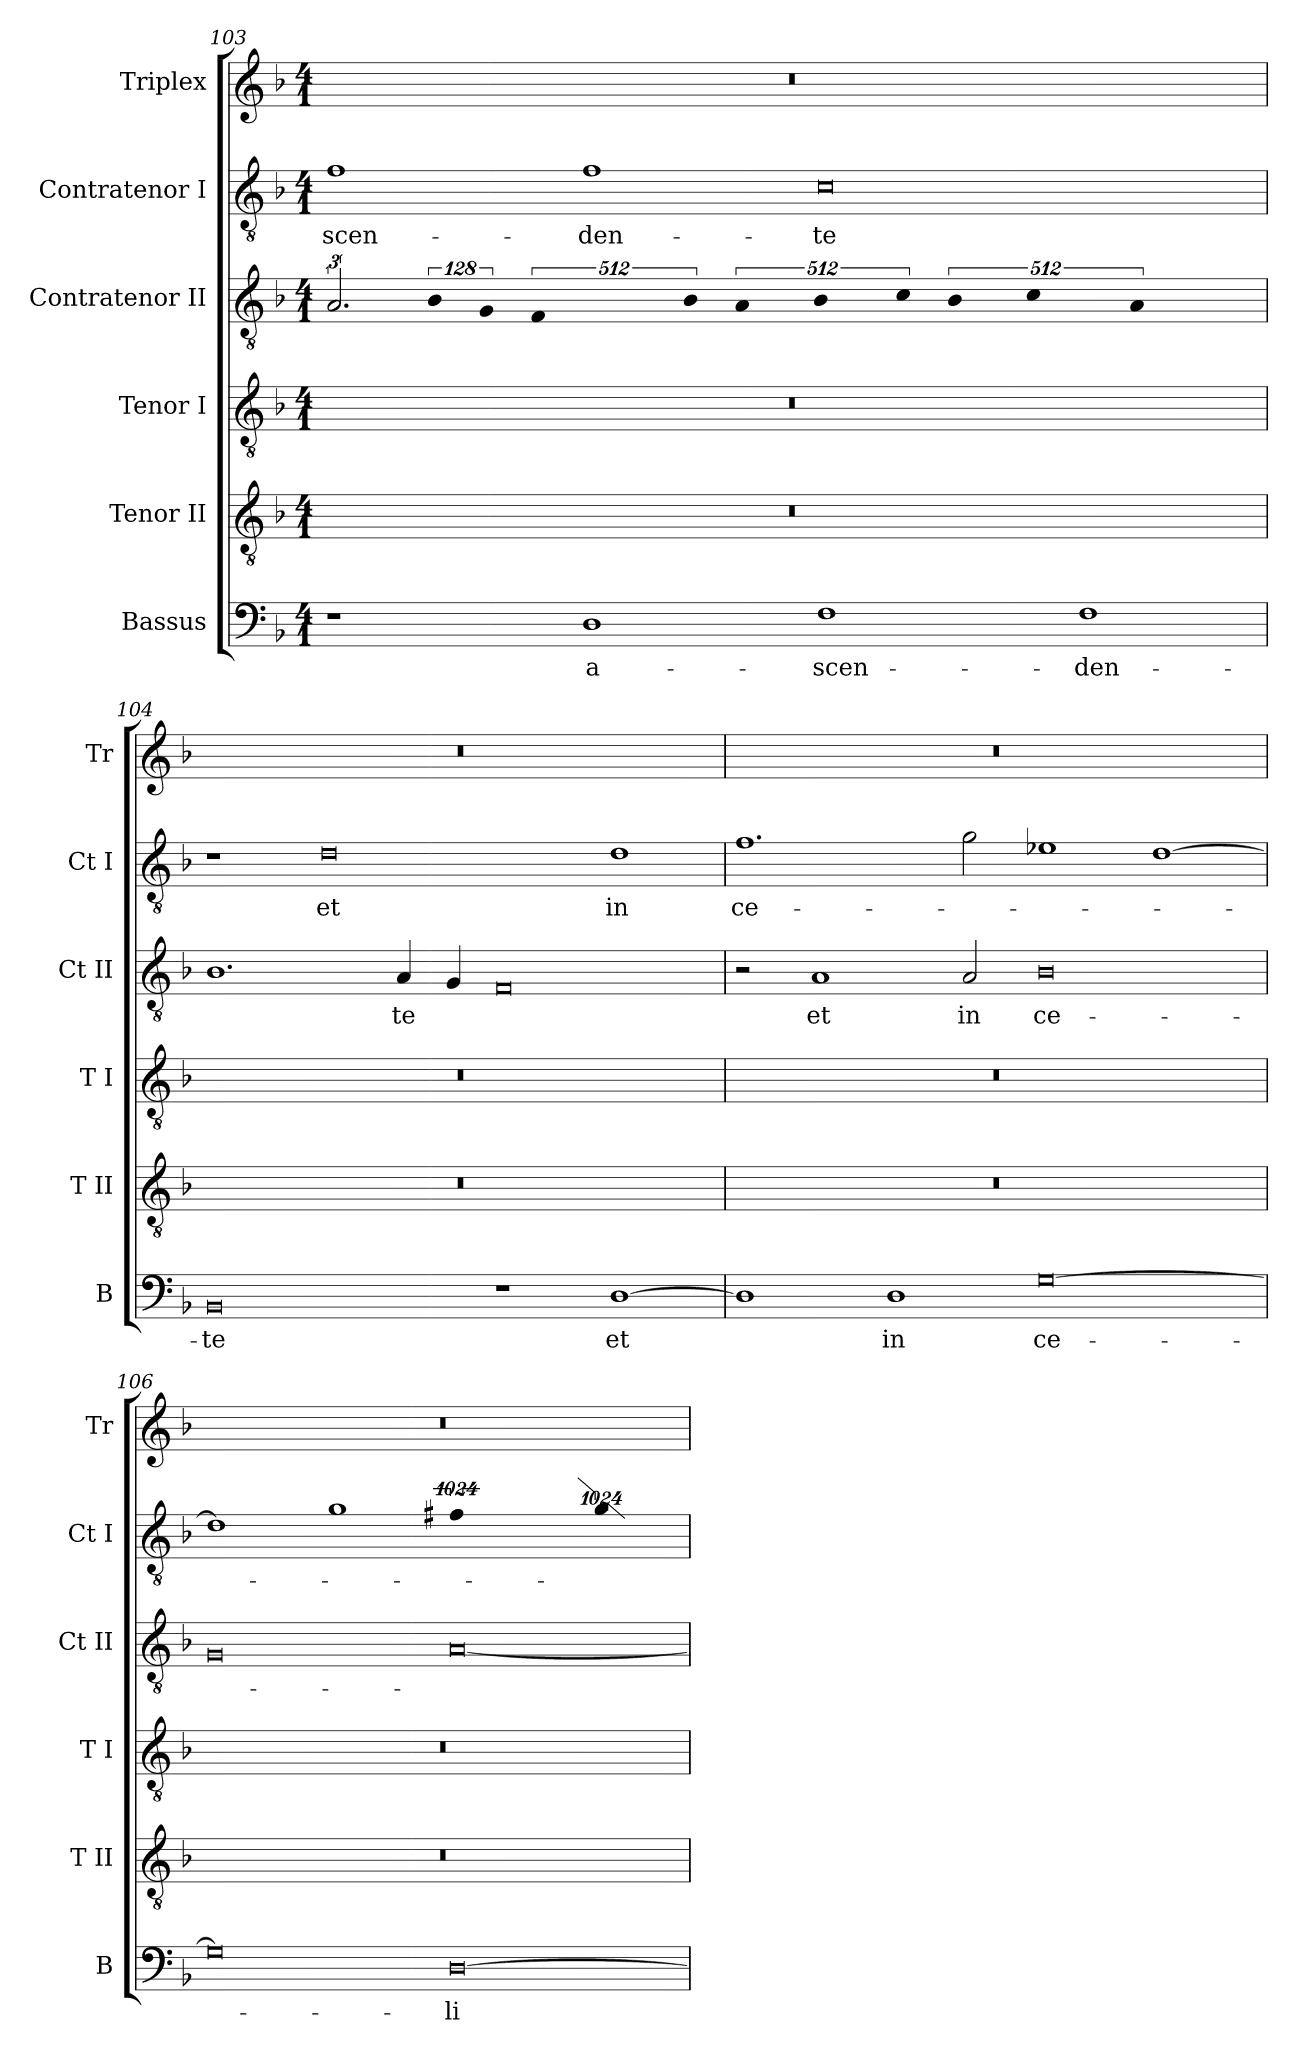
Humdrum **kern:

**kern	**text	**kern	**kern	**kern	**text	**kern	**text	**kern
*part6	*part6	*part5	*part4	*part3	*part3	*part2	*part2	*part1
*staff6	*staff6	*staff5	*staff4	*staff3	*staff3	*staff2	*staff2	*staff1
*I"Bassus	*	*I"Tenor II	*I"Tenor I	*I"Contratenor II	*	*I"Contratenor I	*	*I"Triplex
*I'B	*	*I'T II	*I'T I	*I'Ct II	*	*I'Ct I	*	*I'Tr
*clefF4	*	*clefGv2	*clefGv2	*clefGv2	*	*clefGv2	*	*clefG2
*	*	*ITrd7c12	*ITrd7c12	*ITrd7c12	*	*ITrd7c12	*	*
*k[b-]	*	*k[b-]	*k[b-]	*k[b-]	*	*k[b-]	*	*k[b-]
*F:	*	*F:	*F:	*F:	*	*F:	*	*F:
*M4/1	*	*M4/1	*M4/1	*M4/1	*	*M4/1	*	*M4/1
=103	=103	=103	=103	=103	=103	=103	=103	=103
!	!	!LO:N:vis=1	!LO:N:vis=1	!	!	!	!	!
!	!	!	!	!	!	!	!LO:LY:b:color=#000000	!LO:N:vis=1
1r	.	00r	00r	3.AAi/	.	1Fi	-scen-	00r
!	!	!	!	!LO:N:vis=4	!	!	!	!
.	.	.	.	512%85BB-i\	.	.	.	.
!	!	!	!	!LO:N:vis=2	!	!	!	!
.	.	.	.	512%171GGi/	.	.	.	.
!	!LO:LY:b:color=#000000	!	!	!LO:N:vis=1	!	!	!	!
!	!	!	!	!	!	!	!LO:LY:b:color=#000000	!
1Di	a-	.	.	512%341FFi	.	1Fi	-den-	.
!	!	!	!	!LO:N:vis=2	!	!	!	!
.	.	.	.	512%171BB-i\	.	.	.	.
!	!LO:LY:b:color=#000000	!	!	!LO:N:vis=2	!	!	!	!
!	!	!	!	!	!	!	!LO:LY:b:color=#000000	!
1Fi	-scen-	.	.	1024%341AAi/	.	0Ci	-te	.
!	!	!	!	!LO:N:vis=2	!	!	!	!
.	.	.	.	1024%341BB-i\	.	.	.	.
!	!	!	!	!LO:N:vis=2	!	!	!	!
.	.	.	.	512%171Ci\	.	.	.	.
!	!LO:LY:b:color=#000000	!	!	!LO:N:vis=2	!	!	!	!
1Fi	-den-	.	.	1024%341BB-i/	.	.	.	.
!	!	!	!	!LO:N:vis=2	!	!	!	!
.	.	.	.	1024%341Ci\	.	.	.	.
!	!	!	!	!LO:N:vis=2	!	!	!	!
.	.	.	.	512%171AAi/	.	.	.	.
=104`	=104`	=104`	=104`	=104`	=104`	=104`	=104`	=104`
!	!LO:LY:b:color=#000000	!LO:N:vis=1	!LO:N:vis=1	!	!	!	!	!LO:N:vis=1
0BB-i	-te	00r	00r	1.BB-i	.	1r	.	00r
!	!	!	!	!	!	!	!LO:LY:b:color=#000000	!
.	.	.	.	.	.	0Di	et	.
!	!	!	!	!	!LO:LY:b:color=#000000	!	!	!
.	.	.	.	4AAi/	-te	.	.	.
.	.	.	.	4GGi/	.	.	.	.
1r	.	.	.	0FFi	.	.	.	.
!	!LO:LY:b:color=#000000	!	!	!	!	!	!	!
!	!	!	!	!	!	!	!LO:LY:b:color=#000000	!
[>1Di	et	.	.	.	.	1Di	in	.
!!LO:LB:g=z
=105`	=105`	=105`	=105`	=105`	=105`	=105`	=105`	=105`
!	!	!LO:N:vis=1	!LO:N:vis=1	!	!	!	!	!
!	!	!	!	!	!	!	!LO:LY:b:color=#000000	!LO:N:vis=1
1Di]	.	00r	00r	2r	.	1.Fi	ce-	00r
!	!	!	!	!	!LO:LY:b:color=#000000	!	!	!
.	.	.	.	1AAi	et	.	.	.
!	!LO:LY:b:color=#000000	!	!	!	!	!	!	!
1Di	in	.	.	.	.	.	.	.
!	!	!	!	!	!LO:LY:b:color=#000000	!	!	!
.	.	.	.	2AAi/	in	2Gi\	.	.
!	!LO:LY:b:color=#000000	!	!	!	!	!	!	!
!	!	!	!	!	!LO:LY:b:color=#000000	!	!	!
[>0Gi	ce-	.	.	0BB-i	ce-	1E-Xi	.	.
.	.	.	.	.	.	[>1Di	.	.
=106`	=106`	=106`	=106`	=106`	=106`	=106`	=106`	=106`
!	!	!LO:N:vis=1	!LO:N:vis=1	!	!	!	!	!LO:N:vis=1
0Gi]	.	00r	00r	0GGi	.	1Di]	.	00r
.	.	.	.	.	.	1Gi	.	.
!	!LO:LY:b:color=#000000	!	!	!	!	!LO:N:vis=0	!	!
[>0Di	-li	.	.	[<0AAi	.	1024%1365F#Xi	.	.
!	!	!	!	!	!	!LO:N:vis=1	!	!
.	.	.	.	.	.	1024%683Gi	.	.
=`	=`	=`	=`	=`	=`	=`	=`	=`
*-	*-	*-	*-	*-	*-	*-	*-	*-
